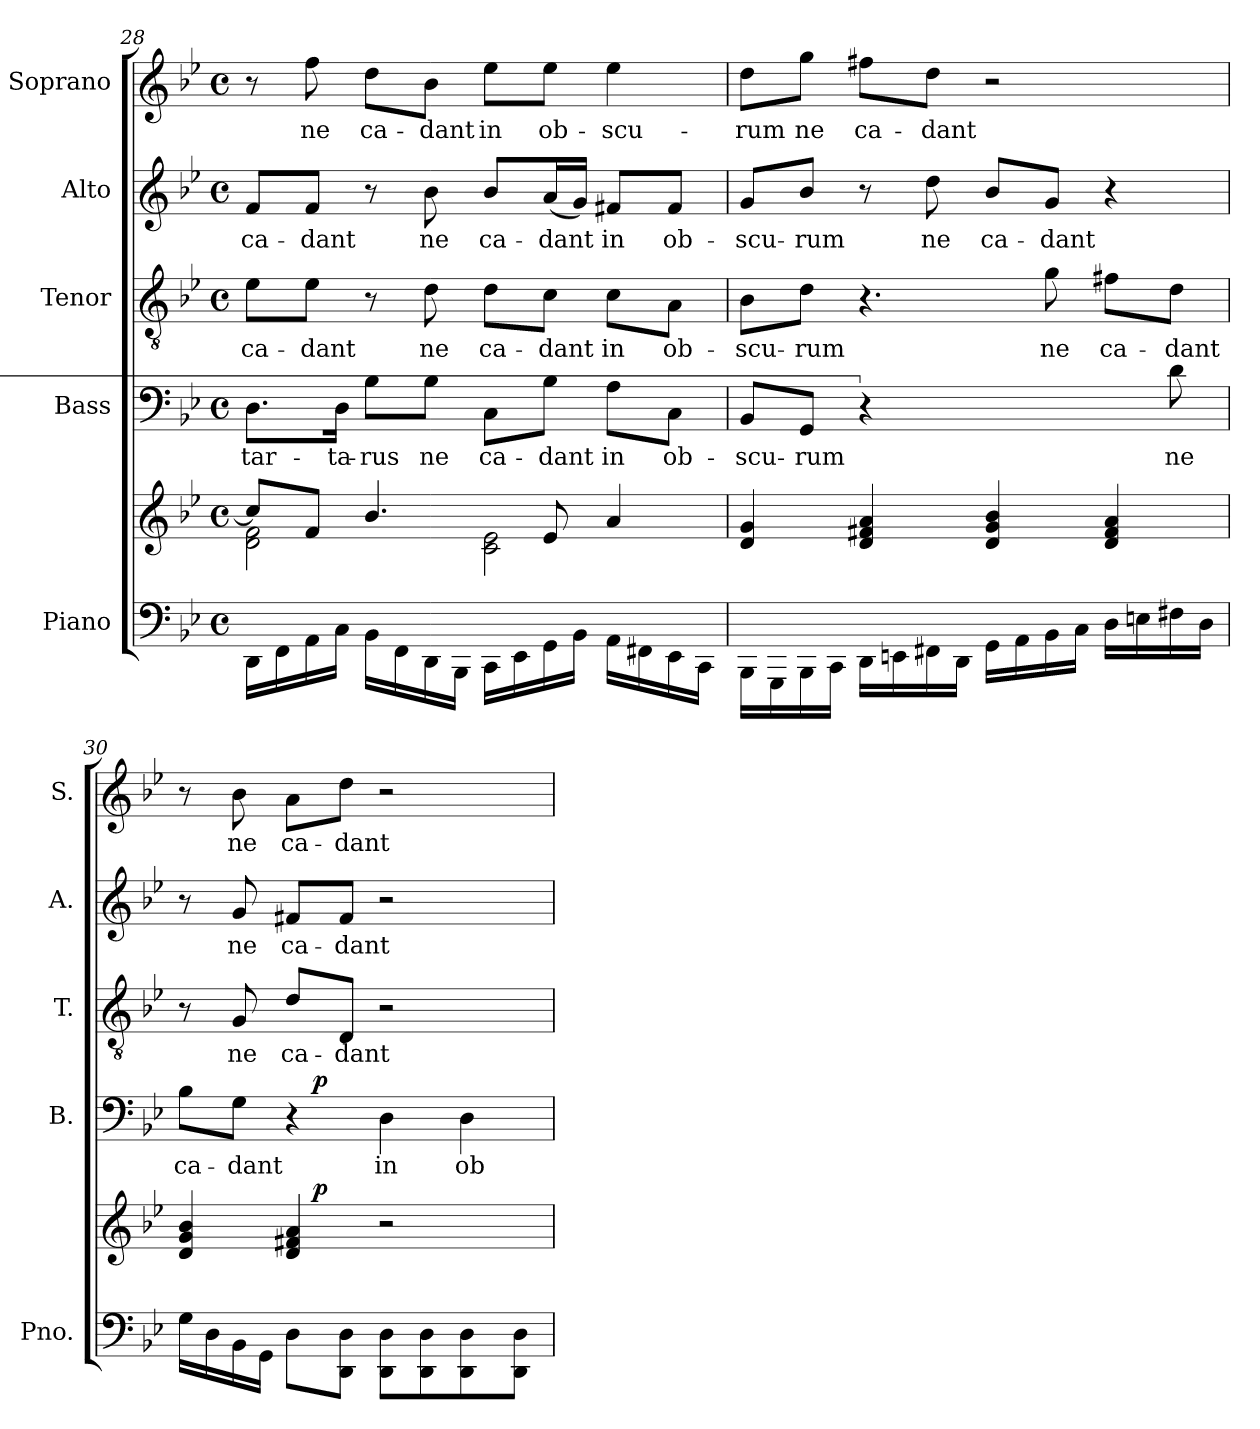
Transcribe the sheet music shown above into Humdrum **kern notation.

**kern	**kern	**dynam	**kern	**text	**dynam	**kern	**text	**kern	**text	**kern	**text
*part5	*part5	*part5	*part4	*part4	*part4	*part3	*part3	*part2	*part2	*part1	*part1
*staff6	*staff5	*staff5/6	*staff4	*staff4	*staff4	*staff3	*staff3	*staff2	*staff2	*staff1	*staff1
*I"Piano	*	*	*I"Bass	*	*	*I"Tenor	*	*I"Alto	*	*I"Soprano	*
*I'Pno.	*	*	*I'B.	*	*	*I'T.	*	*I'A.	*	*I'S.	*
!!LO:LB:g=z
*clefF4	*clefG2	*	*clefF4	*	*	*clefGv2	*	*clefG2	*	*clefG2	*
*k[b-e-]	*k[b-e-]	*	*k[b-e-]	*	*	*k[b-e-]	*	*k[b-e-]	*	*k[b-e-]	*
*B-:	*B-:	*	*B-:	*	*	*B-:	*	*B-:	*	*B-:	*
*M4/4	*M4/4	*	*M4/4	*	*	*M4/4	*	*M4/4	*	*M4/4	*
*met(c)	*met(c)	*	*met(c)	*	*	*met(c)	*	*met(c)	*	*met(c)	*
=28	=28	=28	=28	=28	=28	=28	=28	=28	=28	=28	=28
*	*^	*	*	*	*	*	*	*	*	*	*
!	!	!	!	!	!LO:LY:b	!	!	!LO:LY:b	!	!LO:LY:b	!	!
16DD\LL	8cc/L]	2d\ 2f\	.	8.D\L	tar-	.	8e-\L	ca-	8f/L	ca-	8r	.
16FF\	.	.	.	.	.	.	.	.	.	.	.	.
!	!	!	!	!	!	!	!	!LO:LY:b	!	!LO:LY:b	!	!LO:LY:b
16AA\	8f/J	.	.	.	.	.	8e-\J	-dant	8f/J	-dant	8ff\	ne
!	!	!	!	!	!LO:LY:b	!	!	!	!	!	!	!
16C\JJ	.	.	.	16D\Jk	-ta-	.	.	.	.	.	.	.
!	!	!	!	!	!LO:LY:b	!	!	!	!	!	!	!LO:LY:b
16BB-\LL	4.b-/	.	.	8B-\L	-rus	.	8r	.	8r	.	8dd\L	ca-
16FF\	.	.	.	.	.	.	.	.	.	.	.	.
!	!	!	!	!	!LO:LY:b	!	!	!LO:LY:b	!	!LO:LY:b	!	!LO:LY:b
16DD\	.	.	.	8B-\J	ne	.	8d\	ne	8b-\	ne	8b-\J	-dant
16BBB-\JJ	.	.	.	.	.	.	.	.	.	.	.	.
!	!	!	!	!	!LO:LY:b	!	!	!LO:LY:b	!	!LO:LY:b	!	!LO:LY:b
16CC\LL	.	2c\ 2e-\	.	8C\L	ca-	.	8d\L	ca-	8b-/L	ca-	8ee-\L	in
16EE-\	.	.	.	.	.	.	.	.	.	.	.	.
!	!	!	!	!	!LO:LY:b	!	!	!LO:LY:b	!	!LO:LY:b	!	!LO:LY:b
16GG\	8e-/	.	.	8B-\J	-dant	.	8c\J	-dant	(<16a/L	-dant	8ee-\J	ob-
16BB-\JJ	.	.	.	.	.	.	.	.	16g/JJ)	.	.	.
!	!	!	!	!	!LO:LY:b	!	!	!LO:LY:b	!	!LO:LY:b	!	!LO:LY:b
16AA\LL	4a/	.	.	8A\L	in	.	8c\L	in	8f#X/L	-in	4ee-\	-scu-
16FF#X\	.	.	.	.	.	.	.	.	.	.	.	.
!	!	!	!	!	!LO:LY:b	!	!	!LO:LY:b	!	!LO:LY:b	!	!
16EE-\	.	.	.	8C\J	ob-	.	8A\J	ob-	8f#/J	ob-	.	.
16CC\JJ	.	.	.	.	.	.	.	.	.	.	.	.
*	*v	*v	*	*	*	*	*	*	*	*	*	*
=29	=29	=29	=29	=29	=29	=29	=29	=29	=29	=29	=29
!	!	!	!	!LO:LY:b	!	!	!LO:LY:b	!	!LO:LY:b	!	!LO:LY:b
16BBB-\LL	4d/ 4g/	.	8BB-/L	scu-	.	8B-\L	-scu-	8g/L	-scu-	8dd\L	-rum
16GGG\	.	.	.	.	.	.	.	.	.	.	.
!	!	!	!	!LO:LY:b	!	!	!LO:LY:b	!	!LO:LY:b	!	!LO:LY:b
16BBB-\	.	.	8GG/J	-rum	.	8d\J	-rum	8b-/J	rum	8gg\J	ne
16CC\JJ	.	.	.	.	.	.	.	.	.	.	.
!	!	!	!LO:N:vis=2.	!	!	!	!	!	!	!	!LO:LY:b
16DD\LL	4d/ 4f#X/ 4a/	.	8%5r	.	.	4.r	.	8r	.	8ff#X\L	ca-
16EEn\	.	.	.	.	.	.	.	.	.	.	.
!	!	!	!	!	!	!	!	!	!LO:LY:b	!	!LO:LY:b
16FF#X\	.	.	.	.	.	.	.	8dd\	ne	8dd\J	-dant
16DD\JJ	.	.	.	.	.	.	.	.	.	.	.
!	!	!	!	!	!	!	!	!	!LO:LY:b	!	!
16GG\LL	4d/ 4g/ 4b-/	.	.	.	.	.	.	8b-/L	ca-	2r	.
16AA\	.	.	.	.	.	.	.	.	.	.	.
!	!	!	!	!	!	!	!LO:LY:b	!	!LO:LY:b	!	!
16BB-\	.	.	.	.	.	8g\	ne	8g/J	-dant	.	.
16C\JJ	.	.	.	.	.	.	.	.	.	.	.
!	!	!	!	!	!	!	!LO:LY:b	!	!	!	!
16D\LL	4d/ 4f#/ 4a/	.	.	.	.	8f#X\L	ca-	4r	.	.	.
16En\	.	.	.	.	.	.	.	.	.	.	.
!	!	!	!	!LO:LY:b	!	!	!LO:LY:b	!	!	!	!
16F#X\	.	.	8d\	ne	.	8d\J	-dant	.	.	.	.
16D\JJ	.	.	.	.	.	.	.	.	.	.	.
=30	=30	=30	=30	=30	=30	=30	=30	=30	=30	=30	=30
!	!	!	!	!LO:LY:b	!	!	!	!	!	!	!
*	*^	*	*^	*	*	*	*	*	*	*	*
16G\LL	4d/ 4g/ 4b-/	4ryy	.	8B-\L	4ryy	ca-	.	8r	.	8r	.	8r	.
16D\	.	.	.	.	.	.	.	.	.	.	.	.	.
!	!	!	!	!	!	!LO:LY:b	!	!	!LO:LY:b	!	!LO:LY:b	!	!LO:LY:b
16BB-\	.	.	.	8G\J	.	-dant	.	8G/	ne	8g/	-ne	8b-\	ne
16GG\JJ	.	.	.	.	.	.	.	.	.	.	.	.	.
!	!	!	!	!	!	!	!	!	!LO:LY:b	!	!LO:LY:b	!	!LO:LY:b
8D\L	4d/ 4f#X/ 4a/	16ryy	.	4r	16ryy	.	.	8d/L	ca-	8f#X/L	ca-	8a\L	ca-
!	!	!	!LO:DY:a	!	!	!	!LO:DY:a	!	!	!	!	!	!
.	.	2ryy	p	.	2ryy	.	p	.	.	.	.	.	.
!	!	!	!	!	!	!	!	!	!LO:LY:b	!	!LO:LY:b	!	!LO:LY:b
8DD\ 8D\J	.	.	.	.	.	.	.	8D/J	dant	8f#/J	-dant	8dd\J	dant
!	!	!	!	!	!	!LO:LY:b	!	!	!	!	!	!	!
8DD\ 8D\L	2r	.	.	4D\	.	in	.	2r	.	2r	.	2r	.
8DD\ 8D\	.	.	.	.	.	.	.	.	.	.	.	.	.
!	!	!	!	!	!	!LO:LY:b	!	!	!	!	!	!	!
8DD\ 8D\	.	.	.	4D\	.	ob-	.	.	.	.	.	.	.
.	.	8.ryy	.	.	8.ryy	.	.	.	.	.	.	.	.
8DD\ 8D\J	.	.	.	.	.	.	.	.	.	.	.	.	.
*	*v	*v	*	*	*	*	*	*	*	*	*	*	*
*	*	*	*v	*v	*	*	*	*	*	*	*	*
=	=	=	=	=	=	=	=	=	=	=	=
*-	*-	*-	*-	*-	*-	*-	*-	*-	*-	*-	*-
